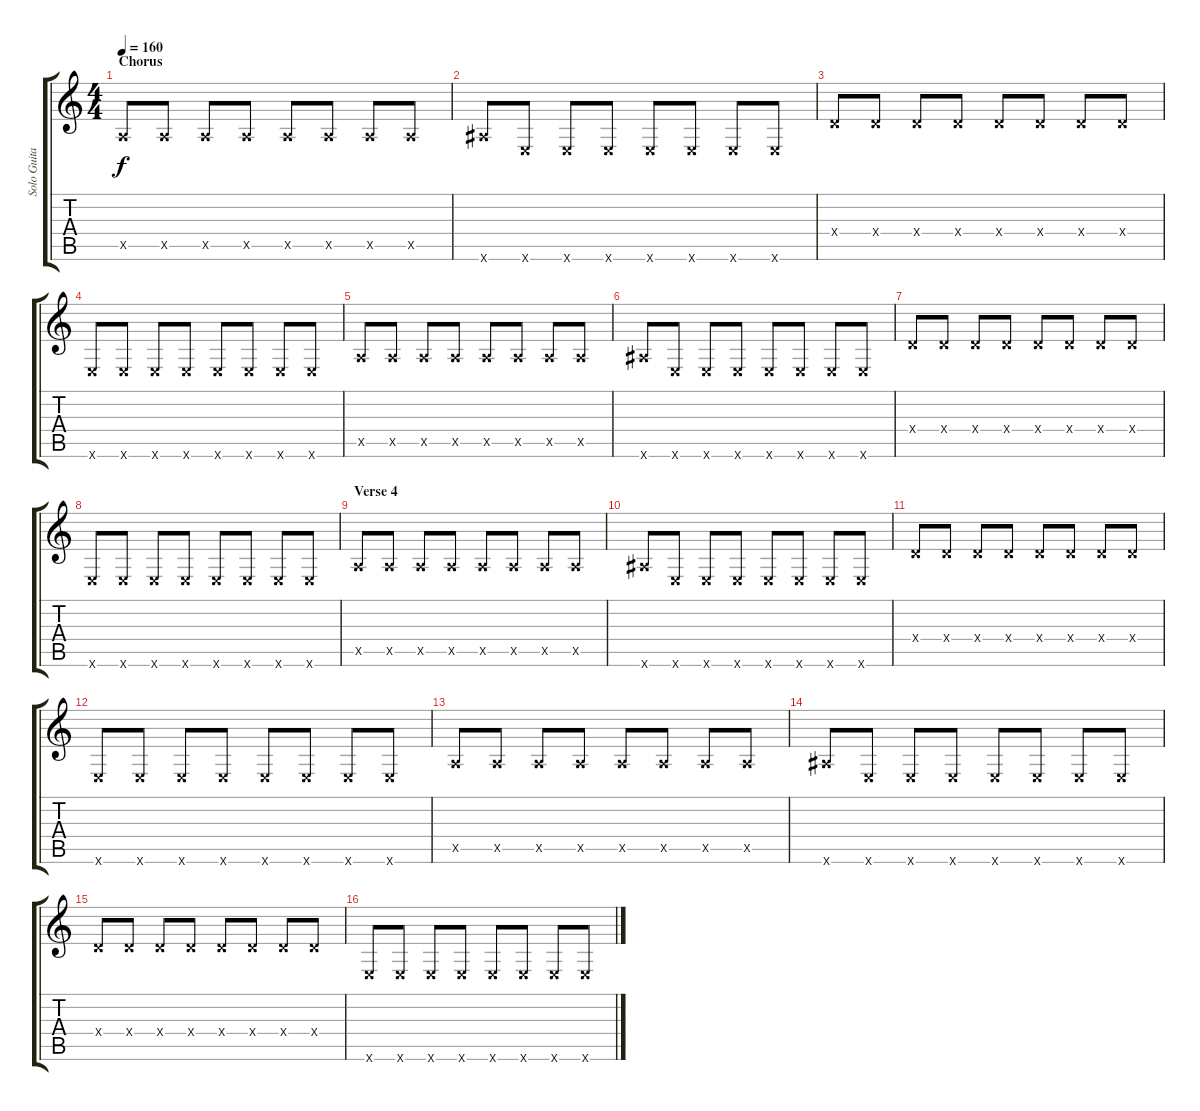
\track ("Solo Guitar" "Solo Guita") {instrument electricguitarjazz}
\staff {score tabs}
\tuning (E4 B3 G3 D3 A2 E2) {hide}
\ts (4 4)
\section ("" "Chorus")
\tempo 160
\clef g2
\ks c
0.5{x}.8{dy f} 0.5{x}.8 0.5{x}.8 0.5{x}.8 0.5{x}.8 0.5{x}.8 0.5{x}.8 0.5{x}.8 |
6.6{x}.8 0.6{x}.8 0.6{x}.8 0.6{x}.8 0.6{x}.8 0.6{x}.8 0.6{x}.8 0.6{x}.8 |
0.4{x}.8 0.4{x}.8 0.4{x}.8 0.4{x}.8 0.4{x}.8 0.4{x}.8 0.4{x}.8 0.4{x}.8 |
0.6{x}.8 0.6{x}.8 0.6{x}.8 0.6{x}.8 0.6{x}.8 0.6{x}.8 0.6{x}.8 0.6{x}.8 |
0.5{x}.8 0.5{x}.8 0.5{x}.8 0.5{x}.8 0.5{x}.8 0.5{x}.8 0.5{x}.8 0.5{x}.8 |
6.6{x}.8 0.6{x}.8 0.6{x}.8 0.6{x}.8 0.6{x}.8 0.6{x}.8 0.6{x}.8 0.6{x}.8 |
0.4{x}.8 0.4{x}.8 0.4{x}.8 0.4{x}.8 0.4{x}.8 0.4{x}.8 0.4{x}.8 0.4{x}.8 |
0.6{x}.8 0.6{x}.8 0.6{x}.8 0.6{x}.8 0.6{x}.8 0.6{x}.8 0.6{x}.8 0.6{x}.8 |
\section ("" "Verse 4")
0.5{x}.8 0.5{x}.8 0.5{x}.8 0.5{x}.8 0.5{x}.8 0.5{x}.8 0.5{x}.8 0.5{x}.8 |
6.6{x}.8 0.6{x}.8 0.6{x}.8 0.6{x}.8 0.6{x}.8 0.6{x}.8 0.6{x}.8 0.6{x}.8 |
0.4{x}.8 0.4{x}.8 0.4{x}.8 0.4{x}.8 0.4{x}.8 0.4{x}.8 0.4{x}.8 0.4{x}.8 |
0.6{x}.8 0.6{x}.8 0.6{x}.8 0.6{x}.8 0.6{x}.8 0.6{x}.8 0.6{x}.8 0.6{x}.8 |
0.5{x}.8 0.5{x}.8 0.5{x}.8 0.5{x}.8 0.5{x}.8 0.5{x}.8 0.5{x}.8 0.5{x}.8 |
6.6{x}.8 0.6{x}.8 0.6{x}.8 0.6{x}.8 0.6{x}.8 0.6{x}.8 0.6{x}.8 0.6{x}.8 |
0.4{x}.8 0.4{x}.8 0.4{x}.8 0.4{x}.8 0.4{x}.8 0.4{x}.8 0.4{x}.8 0.4{x}.8 |
0.6{x}.8 0.6{x}.8 0.6{x}.8 0.6{x}.8 0.6{x}.8 0.6{x}.8 0.6{x}.8 0.6{x}.8
